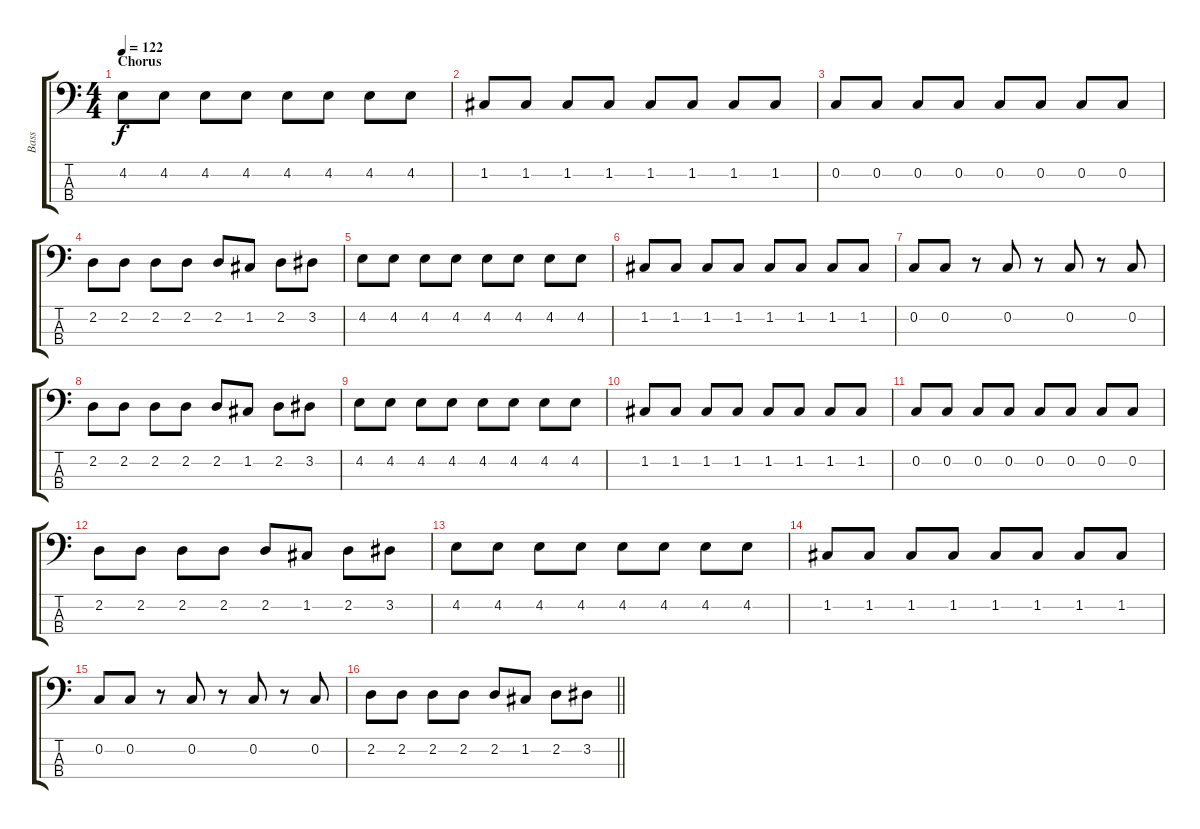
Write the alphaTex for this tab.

\track ("Bass" "Bass") {instrument electricbassfinger}
\staff {score tabs}
\tuning (F2 C2 G1 C1) {hide}
\ts (4 4)
\section ("" "Chorus")
\tempo 122
\clef f4
\ks c
4.2.8{dy f} 4.2.8 4.2.8 4.2.8 4.2.8 4.2.8 4.2.8 4.2.8 |
1.2.8 1.2.8 1.2.8 1.2.8 1.2.8 1.2.8 1.2.8 1.2.8 |
0.2.8 0.2.8 0.2.8 0.2.8 0.2.8 0.2.8 0.2.8 0.2.8 |
2.2.8 2.2.8 2.2.8 2.2.8 2.2.8 1.2.8 2.2.8 3.2.8 |
4.2.8 4.2.8 4.2.8 4.2.8 4.2.8 4.2.8 4.2.8 4.2.8 |
1.2.8 1.2.8 1.2.8 1.2.8 1.2.8 1.2.8 1.2.8 1.2.8 |
0.2.8 0.2.8 r.8 0.2.8 r.8 0.2.8 r.8 0.2.8 |
2.2.8 2.2.8 2.2.8 2.2.8 2.2.8 1.2.8 2.2.8 3.2.8 |
4.2.8 4.2.8 4.2.8 4.2.8 4.2.8 4.2.8 4.2.8 4.2.8 |
1.2.8 1.2.8 1.2.8 1.2.8 1.2.8 1.2.8 1.2.8 1.2.8 |
0.2.8 0.2.8 0.2.8 0.2.8 0.2.8 0.2.8 0.2.8 0.2.8 |
2.2.8 2.2.8 2.2.8 2.2.8 2.2.8 1.2.8 2.2.8 3.2.8 |
4.2.8 4.2.8 4.2.8 4.2.8 4.2.8 4.2.8 4.2.8 4.2.8 |
1.2.8 1.2.8 1.2.8 1.2.8 1.2.8 1.2.8 1.2.8 1.2.8 |
0.2.8 0.2.8 r.8 0.2.8 r.8 0.2.8 r.8 0.2.8 |
\barLineRight lightlight
2.2.8 2.2.8 2.2.8 2.2.8 2.2.8 1.2.8 2.2.8 3.2.8
